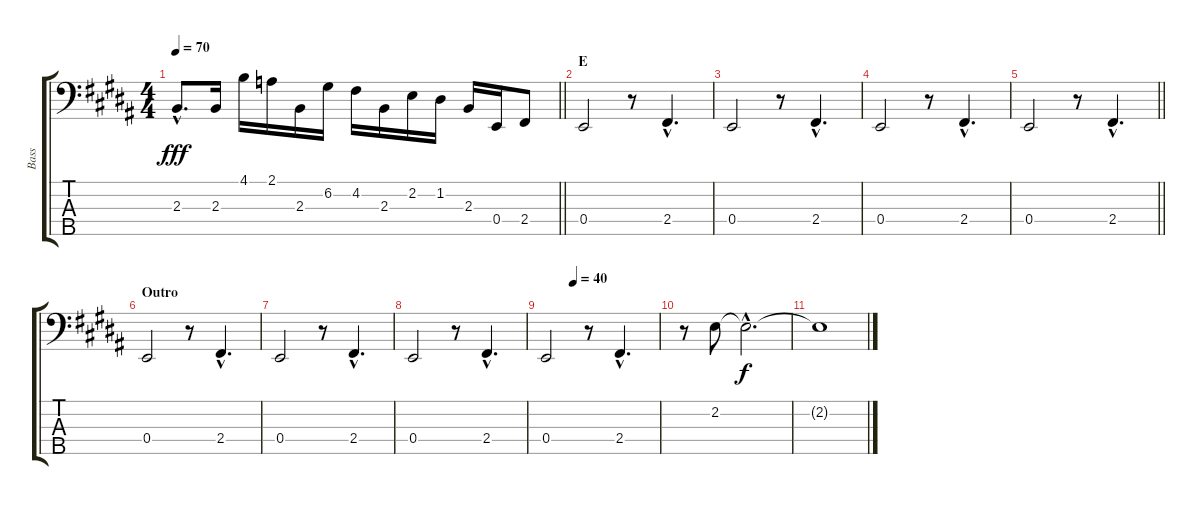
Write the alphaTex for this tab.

\track ("Bass" "Bass") {instrument electricbassfinger}
\staff {score tabs}
\tuning (G2 D2 A1 E1 B0) {hide}
\ts (4 4)
\tempo 70
\clef f4
\barLineRight lightlight
\ks b
2.3{hac}.8{d dy fff} 2.3.16 4.1.16 2.1.16 2.3.16 6.2.16 4.2.16 2.3.16 2.2.16 1.2.16 2.3.16 0.4.16 2.4.8 |
\section ("" "E")
0.4.2 r.8 2.4{hac}.4{d} |
0.4.2 r.8 2.4{hac}.4{d} |
0.4.2 r.8 2.4{hac}.4{d} |
\barLineRight lightlight
0.4.2 r.8 2.4{hac}.4{d} |
\section ("" "Outro")
0.4.2 r.8 2.4{hac}.4{d} |
0.4.2 r.8 2.4{hac}.4{d} |
0.4.2 r.8 2.4{hac}.4{d} |
\tempo (40 0.25)
0.4.2 r.8 2.4{hac}.4{d} |
r.8 2.2.8 2.2{hac t}.2{d dy f} |
2.2{t}.1
